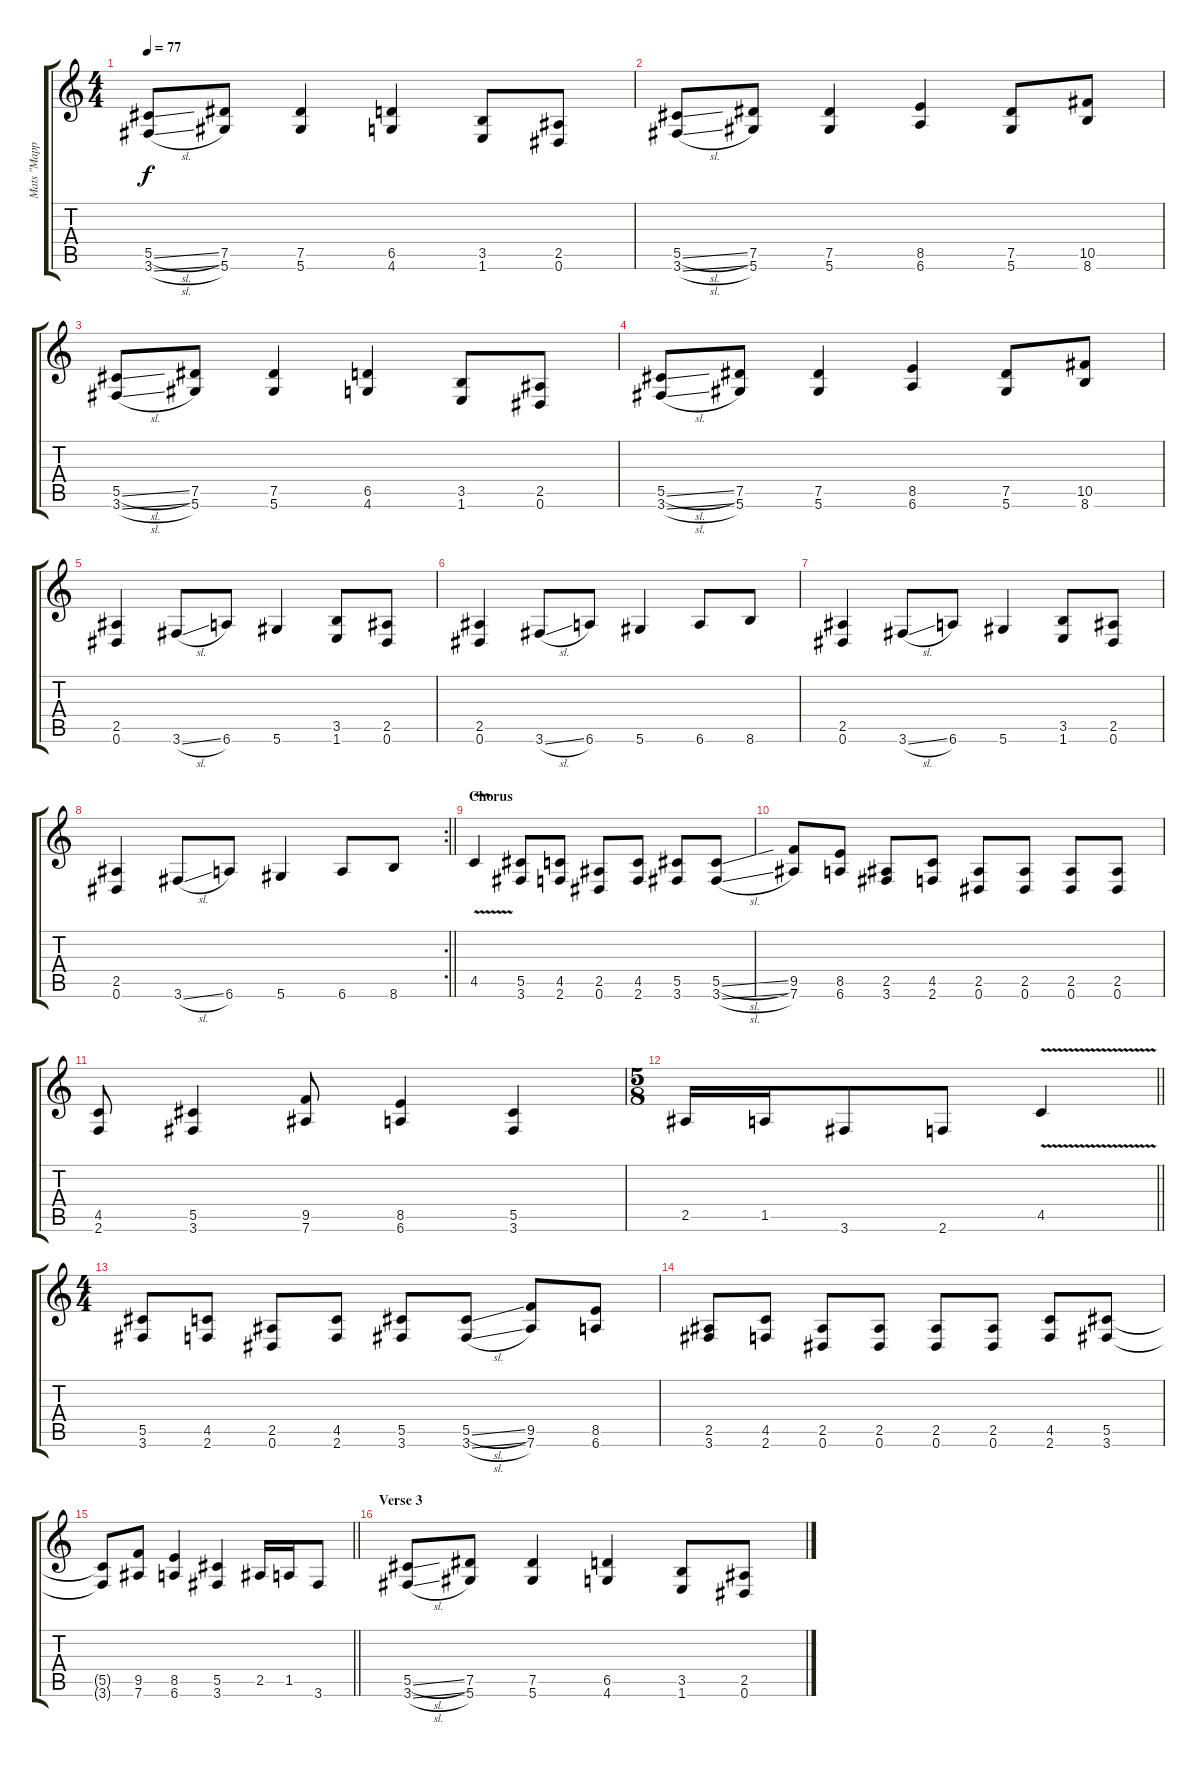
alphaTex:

\track ("Mats \"Mappe\" Björkman" "Mats \"Mapp") {instrument overdrivenguitar}
\staff {score tabs}
\tuning (Eb4 Bb3 Gb3 Db3 Ab2 Eb2) {hide}
\ts (4 4)
\tempo 77
\clef g2
\ks c
(5.5{sl} 3.6{sl}).8{dy f} (7.5 5.6).8 (7.5 5.6).4 (6.5 4.6).4 (3.5 1.6).8 (2.5 0.6).8 |
(5.5{sl} 3.6{sl}).8 (7.5 5.6).8 (7.5 5.6).4 (8.5 6.6).4 (7.5 5.6).8 (10.5 8.6).8 |
(5.5{sl} 3.6{sl}).8 (7.5 5.6).8 (7.5 5.6).4 (6.5 4.6).4 (3.5 1.6).8 (2.5 0.6).8 |
(5.5{sl} 3.6{sl}).8 (7.5 5.6).8 (7.5 5.6).4 (8.5 6.6).4 (7.5 5.6).8 (10.5 8.6).8 |
(2.5 0.6).4 3.6{sl}.8 6.6.8 5.6.4 (3.5 1.6).8 (2.5 0.6).8 |
(2.5 0.6).4 3.6{sl}.8 6.6.8 5.6.4 6.6.8 8.6.8 |
(2.5 0.6).4 3.6{sl}.8 6.6.8 5.6.4 (3.5 1.6).8 (2.5 0.6).8 |
\rc 2
\barLineRight lightlight
(2.5 0.6).4 3.6{sl}.8 6.6.8 5.6.4 6.6.8 8.6.8 |
\section ("" "Chorus")
4.5{v}.4 (5.5 3.6).8 (4.5 2.6).8 (2.5 0.6).8 (4.5 2.6).8 (5.5 3.6).8 (5.5{sl} 3.6{sl}).8 |
(9.5 7.6).8 (8.5 6.6).8 (2.5 3.6).8 (4.5 2.6).8 (2.5 0.6).8 (2.5 0.6).8 (2.5 0.6).8 (2.5 0.6).8 |
(4.5 2.6).8 (5.5 3.6).4 (9.5 7.6).8 (8.5 6.6).4 (5.5 3.6).4 |
\ts (5 8)
\barLineRight lightlight
2.5.16 1.5.16 3.6.8 2.6.8 4.5{v}.4 |
\ts (4 4)
(5.5 3.6).8 (4.5 2.6).8 (2.5 0.6).8 (4.5 2.6).8 (5.5 3.6).8 (5.5{sl} 3.6{sl}).8 (9.5 7.6).8 (8.5 6.6).8 |
(2.5 3.6).8 (4.5 2.6).8 (2.5 0.6).8 (2.5 0.6).8 (2.5 0.6).8 (2.5 0.6).8 (4.5 2.6).8 (5.5 3.6).8 |
\barLineRight lightlight
(5.5{t} 3.6{t}).8 (9.5 7.6).8 (8.5 6.6).4 (5.5 3.6).4 2.5.16 1.5.16 3.6.8 |
\section ("" "Verse 3")
(5.5{sl} 3.6{sl}).8 (7.5 5.6).8 (7.5 5.6).4 (6.5 4.6).4 (3.5 1.6).8 (2.5 0.6).8
